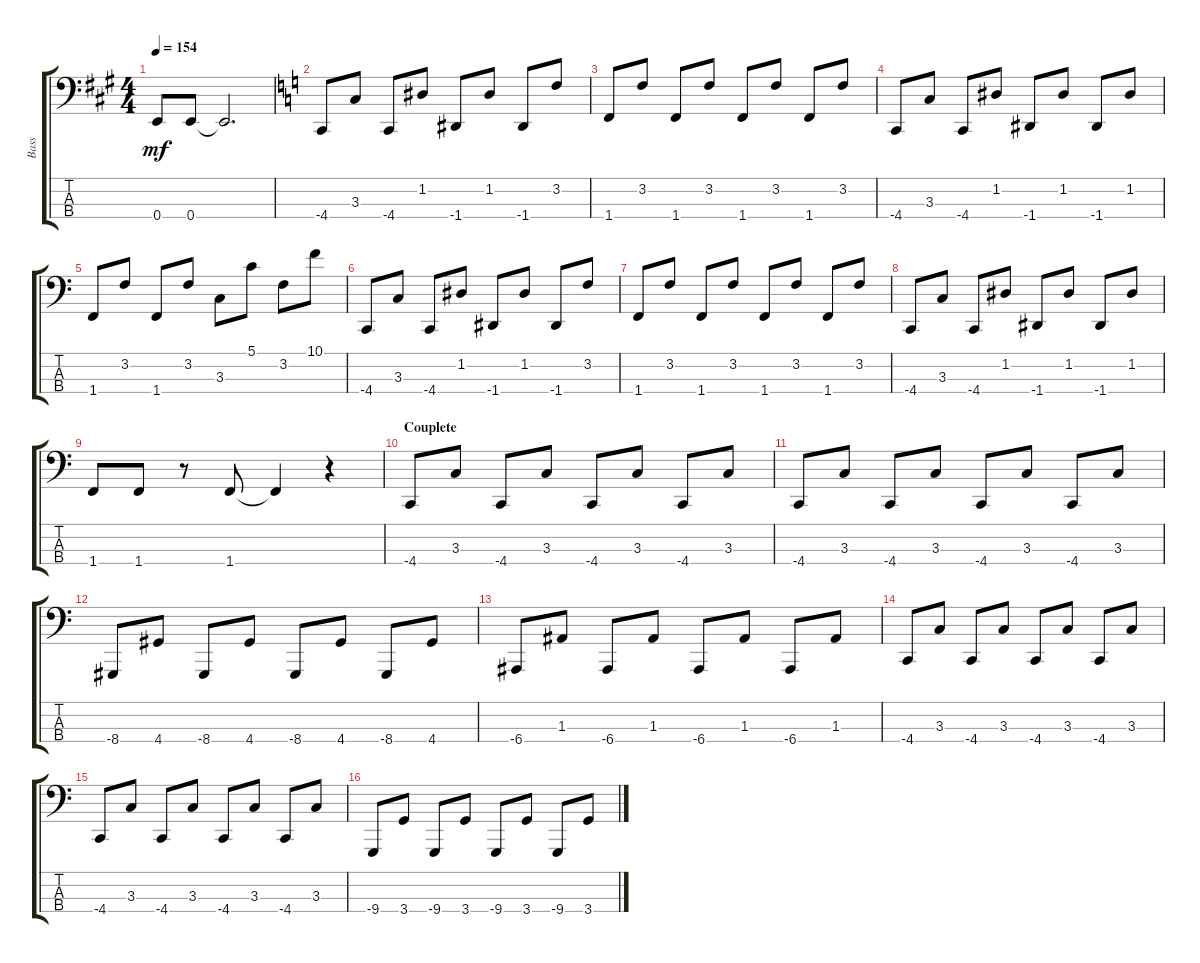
\track ("Bass" "Bass") {instrument electricbassfinger}
\staff {score tabs}
\tuning (G2 D2 A1 E1) {hide}
\ts (4 4)
\tempo 154
\clef f4
\ks a
0.4.8{dy mf} 0.4.8 0.4{t}.2{d} |
\ks c
-4.4.8 3.3.8 -4.4.8 1.2.8 -1.4.8 1.2.8 -1.4.8 3.2.8 |
1.4.8 3.2.8 1.4.8 3.2.8 1.4.8 3.2.8 1.4.8 3.2.8 |
-4.4.8 3.3.8 -4.4.8 1.2.8 -1.4.8 1.2.8 -1.4.8 1.2.8 |
1.4.8 3.2.8 1.4.8 3.2.8 3.3.8 5.1.8 3.2.8 10.1.8 |
-4.4.8 3.3.8 -4.4.8 1.2.8 -1.4.8 1.2.8 -1.4.8 3.2.8 |
1.4.8 3.2.8 1.4.8 3.2.8 1.4.8 3.2.8 1.4.8 3.2.8 |
-4.4.8 3.3.8 -4.4.8 1.2.8 -1.4.8 1.2.8 -1.4.8 1.2.8 |
1.4.8 1.4.8 r.8 1.4.8 1.4{t}.4 r.4 |
\section ("" "Couplete")
-4.4.8 3.3.8 -4.4.8 3.3.8 -4.4.8 3.3.8 -4.4.8 3.3.8 |
-4.4.8 3.3.8 -4.4.8 3.3.8 -4.4.8 3.3.8 -4.4.8 3.3.8 |
-8.4.8 4.4.8 -8.4.8 4.4.8 -8.4.8 4.4.8 -8.4.8 4.4.8 |
-6.4.8 1.3.8 -6.4.8 1.3.8 -6.4.8 1.3.8 -6.4.8 1.3.8 |
-4.4.8 3.3.8 -4.4.8 3.3.8 -4.4.8 3.3.8 -4.4.8 3.3.8 |
-4.4.8 3.3.8 -4.4.8 3.3.8 -4.4.8 3.3.8 -4.4.8 3.3.8 |
-9.4.8 3.4.8 -9.4.8 3.4.8 -9.4.8 3.4.8 -9.4.8 3.4.8
